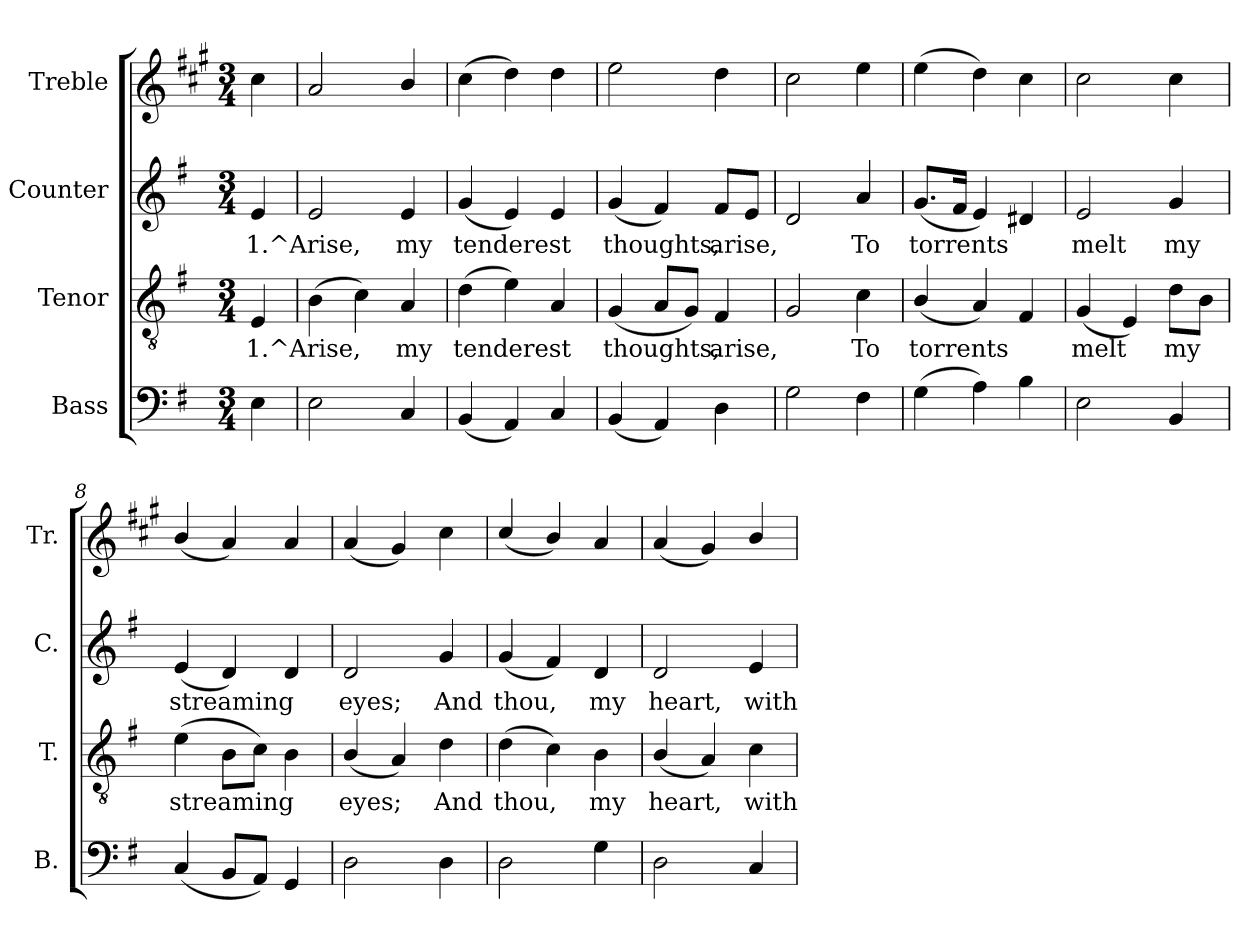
**kern	**text	**kern	**text	**kern	**text	**kern
*part4	*part4	*part3	*part3	*part2	*part2	*part1
*staff4	*staff4	*staff3	*staff3	*staff2	*staff2	*staff1
*I"Bass	*	*I"Tenor	*	*I"Counter	*	*I"Treble
*I'B.	*	*I'T.	*	*I'C.	*	*I'Tr.
!!LO:PB:g=z
*stria5	*	*stria5	*	*stria5	*	*stria5
*clefF4	*	*clefGv2	*	*clefG2	*	*clefG2
*	*	*	*	*	*	*ITrd1c2
*k[f#]	*	*k[f#]	*	*k[f#]	*	*k[f#]
*G:	*	*G:	*	*G:	*	*G:
*M3/4	*	*M3/4	*	*M3/4	*	*M3/4
=1	=1	=1	=1	=1	=1	=1
!	!LO:LY:b:rj	!	!LO:LY:b:rj	!	!LO:LY:b:rj	!
4E\	.	4E/	1.^Arise,	4e/	1.^Arise,	4b\
=2	=2	=2	=2	=2	=2	=2
!	!LO:LY:b:rj	!	!LO:LY:b:rj	!	!LO:LY:b:rj	!
2E\	.	(>4B\	.	2e/	.	2g/
!	!	!	!LO:LY:b:rj	!	!	!
.	.	4c\)	.	.	.	.
!	!LO:LY:b:rj	!	!LO:LY:b:rj	!	!LO:LY:b:rj	!
4C/	.	4A/	my	4e/	my	4a/
=3	=3	=3	=3	=3	=3	=3
!	!LO:LY:b:rj	!	!LO:LY:b:rj	!	!LO:LY:b:rj	!
(<4BB/	.	(>4d\	tenderest	(<4g/	tenderest	(>4b\
!	!LO:LY:b:rj	!	!LO:LY:b:rj	!	!LO:LY:b:rj	!
4AA/)	.	4e\)	.	4e/)	.	4cc\)
!	!LO:LY:b:rj	!	!LO:LY:b:rj	!	!LO:LY:b:rj	!
4C/	.	4A/	.	4e/	.	4cc\
=4	=4	=4	=4	=4	=4	=4
!	!LO:LY:b:rj	!	!LO:LY:b:rj	!	!LO:LY:b:rj	!
(<4BB/	.	(<4G/	thoughts,	(<4g/	thoughts,	2dd\
!	!LO:LY:b:rj	!	!LO:LY:b:rj	!	!LO:LY:b:rj	!
4AA/)	.	8A/L	.	4f#/)	.	.
!	!	!	!LO:LY:b:rj	!	!	!
.	.	8G/J)	.	.	.	.
!	!LO:LY:b:rj	!	!LO:LY:b:rj	!	!LO:LY:b:rj	!
4D\	.	4F#/	arise,	8f#/L	arise,	4cc\
!	!	!	!	!	!LO:LY:b:rj	!
.	.	.	.	8e/J	.	.
=5	=5	=5	=5	=5	=5	=5
!	!LO:LY:b:rj	!	!LO:LY:b:rj	!	!LO:LY:b:rj	!
2G\	.	2G/	.	2d/	.	2b>\
!	!LO:LY:b:rj	!	!LO:LY:b:rj	!	!LO:LY:b:rj	!
4F#\	.	4c\	To	4a/	To	4dd\
=6	=6	=6	=6	=6	=6	=6
!	!LO:LY:b:rj	!	!LO:LY:b:rj	!	!LO:LY:b:rj	!
(>4G\	.	(<4B/	torrents	(<8.g/L	torrents	(>4dd\
!	!	!	!	!	!LO:LY:b:rj	!
.	.	.	.	16f#/J	.	.
!	!LO:LY:b:rj	!	!LO:LY:b:rj	!	!LO:LY:b:rj	!
4A\)	.	4A/)	.	4e/)	.	4cc\)
!	!LO:LY:b:rj	!	!LO:LY:b:rj	!	!LO:LY:b:rj	!
4B\	.	4F#/	.	4d#X/	.	4b\
=7	=7	=7	=7	=7	=7	=7
!	!LO:LY:b:rj	!	!LO:LY:b:rj	!	!LO:LY:b:rj	!
2E\	.	(<4G/	melt	2e/	melt	2b\
!	!	!	!LO:LY:b:rj	!	!	!
.	.	4E/)	.	.	.	.
!	!LO:LY:b:rj	!	!LO:LY:b:rj	!	!LO:LY:b:rj	!
4BB/	.	8d\L	my	4g/	my	4b\
!	!	!	!LO:LY:b:rj	!	!	!
.	.	8B\J	.	.	.	.
=8	=8	=8	=8	=8	=8	=8
!	!LO:LY:b:rj	!	!LO:LY:b:rj	!	!LO:LY:b:rj	!
(<4C/	.	(>4e\	streaming	(<4e/	streaming	(<4a/
!	!LO:LY:b:rj	!	!LO:LY:b:rj	!	!LO:LY:b:rj	!
8BB/L	.	8B\L	.	4d/)	.	4g/)
!	!LO:LY:b:rj	!	!LO:LY:b:rj	!	!	!
8AA/J)	.	8c\J)	.	.	.	.
!	!LO:LY:b:rj	!	!LO:LY:b:rj	!	!LO:LY:b:rj	!
4GG/	.	4B\	.	4d/	.	4g/
=9	=9	=9	=9	=9	=9	=9
!	!LO:LY:b:rj	!	!LO:LY:b:rj	!	!LO:LY:b:rj	!
2D\	.	(<4B/	eyes;	2d/	eyes;	(<4g/
!	!	!	!LO:LY:b:rj	!	!	!
.	.	4A/)	.	.	.	4f#/)
!	!LO:LY:b:rj	!	!LO:LY:b:rj	!	!LO:LY:b:rj	!
4D\	.	4d\	And	4g/	And	4b\
=10	=10	=10	=10	=10	=10	=10
!	!LO:LY:b:rj	!	!LO:LY:b:rj	!	!LO:LY:b:rj	!
2D\	.	(>4d\	thou,	(<4g/	thou,	(<4b>/
!	!	!	!LO:LY:b:rj	!	!LO:LY:b:rj	!
.	.	4c\)	.	4f#/)	.	4a/)
!	!LO:LY:b:rj	!	!LO:LY:b:rj	!	!LO:LY:b:rj	!
4G\	.	4B\	my	4d/	my	4g/
=11	=11	=11	=11	=11	=11	=11
!	!LO:LY:b:rj	!	!LO:LY:b:rj	!	!LO:LY:b:rj	!
2D\	.	(<4B/	heart,	2d/	heart,	(<4g/
!	!	!	!LO:LY:b:rj	!	!	!
.	.	4A/)	.	.	.	4f#/)
!	!LO:LY:b:rj	!	!LO:LY:b:rj	!	!LO:LY:b:rj	!
4C/	.	4c\	with	4e/	with	4a/
=	=	=	=	=	=	=
*-	*-	*-	*-	*-	*-	*-
